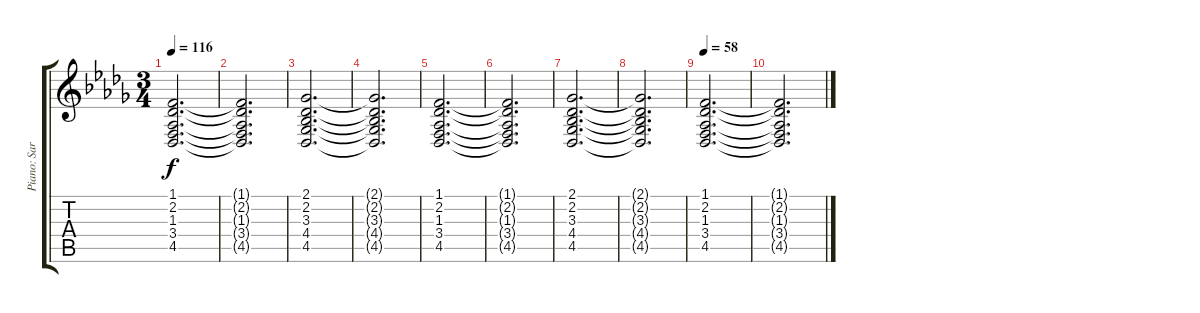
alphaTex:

\track ("Piano: Sarah" "Piano: Sar") {instrument acousticgrandpiano}
\staff {score tabs}
\tuning (E4 B3 G3 D3 A2 E2) {hide}
\ts (3 4)
\tempo 116
\clef g2
\ks db
(1.1 2.2 1.3 3.4 4.5).2{d dy f} |
(1.1{t} 2.2{t} 1.3{t} 3.4{t} 4.5{t}).2{d} |
(2.1 2.2 3.3 4.4 4.5).2{d} |
(2.1{t} 2.2{t} 3.3{t} 4.4{t} 4.5{t}).2{d} |
(1.1 2.2 1.3 3.4 4.5).2{d} |
(1.1{t} 2.2{t} 1.3{t} 3.4{t} 4.5{t}).2{d} |
(2.1 2.2 3.3 4.4 4.5).2{d} |
(2.1{t} 2.2{t} 3.3{t} 4.4{t} 4.5{t}).2{d} |
\tempo 58
(1.1 2.2 1.3 3.4 4.5).2{d} |
(1.1{t} 2.2{t} 1.3{t} 3.4{t} 4.5{t}).2{d}
